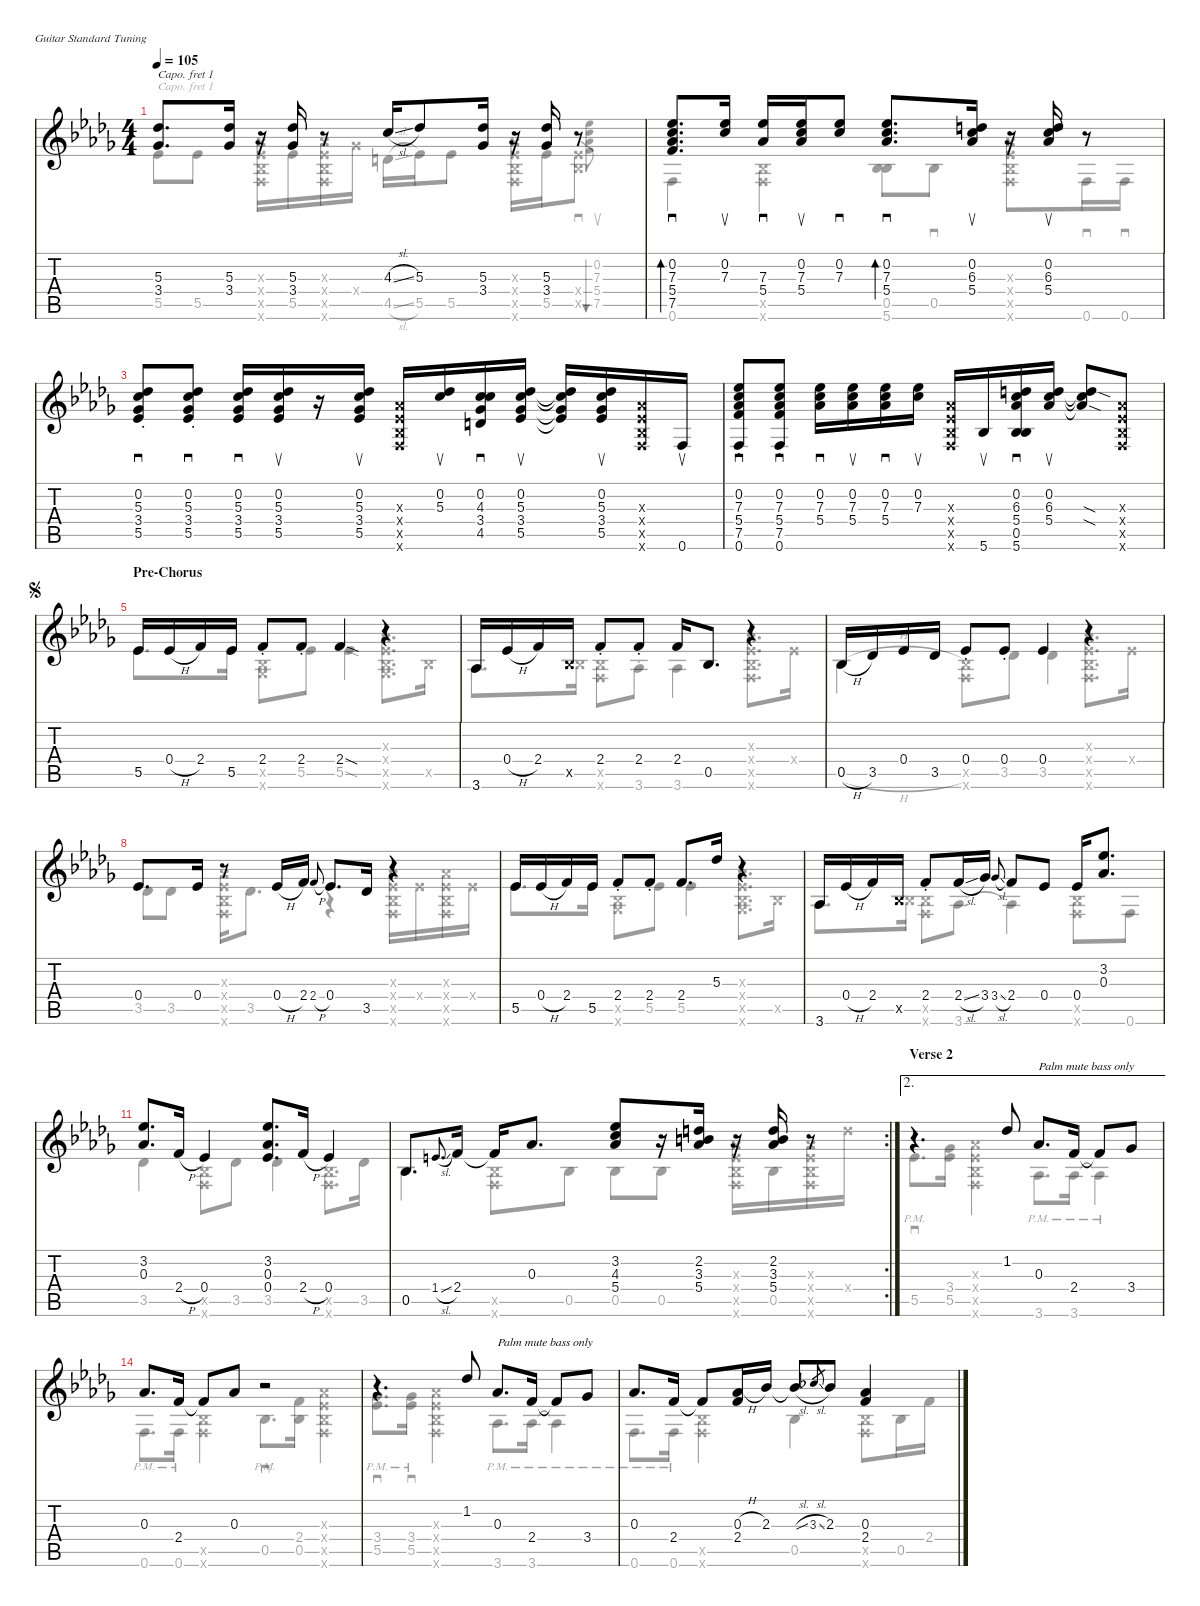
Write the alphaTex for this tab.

\defaultSystemsLayout 4
\hideDynamics
\bracketExtendMode nobrackets
\singleTrackTrackNamePolicy hidden
\multiTrackTrackNamePolicy hidden
\otherSystemsTrackNameOrientation horizontal
\extendBarLines
\defaultBarNumberDisplay FirstOfSystem
\track ("Steel Guitar" "s.guit.") {instrument acousticguitarsteel}
\staff {score tabs}
\capo 1
\tuning (E4 B3 G3 D3 A2 E2)
\voice
\ts (4 4)
\tempo 105
\clef g2
\ks db
(5.3{acc b} 3.4{acc b}).8{d dy mf beam Up} (5.3{acc b} 3.4{acc b}).16{beam Up} r.16{beam Up} (5.3{acc b} 3.4{acc b}).16{beam Up} r.8{beam Up} 4.3{sl acc forcenatural}.16{beam Up} 5.3{acc b}.8{beam Up} (5.3{acc b} 3.4{acc b}).16{beam Up} r.16{beam Up} (5.3{acc b} 3.4{acc b}).16{beam Up} r.8{beam Up} |
(7.3{acc b} 5.4{acc b} 7.5{acc forcenatural} 0.2{acc forcenatural}).8{d sd bd 30 beam Up} (7.3{acc b} 0.2{acc forcenatural}).16{su beam Up} (7.3{acc b} 5.4{acc b}).16{sd beam Up} (0.2{acc forcenatural} 7.3{acc b} 5.4{acc b}).16{su beam Up} (7.3{acc b} 0.2{acc forcenatural}).8{sd beam Up} (7.3{acc b} 5.4{acc b} 0.2{acc forcenatural}).8{d sd bd 30 beam Up} (6.3{acc forcenatural} 5.4{acc b} 0.2{acc forcenatural}).16{su beam Up} r.16{beam Up} (6.3{acc forcenatural} 5.4{acc b} 0.2{acc forcenatural}).16{su beam Up} r.8{beam Up} |
(0.2{st acc forcenatural} 5.3{st acc b} 3.4{st acc b} 5.5{st acc b}).8{sd beam Up} (0.2{st acc forcenatural} 5.3{st acc b} 3.4{st acc b} 5.5{st acc b}).8{sd beam Up} (0.2{acc forcenatural} 5.3{acc b} 3.4{acc b} 5.5{acc b}).16{sd beam Up} (0.2{acc forcenatural} 5.3{acc b} 3.4{acc b} 5.5{acc b}).16{su beam Up} r.16{beam Up} (0.2{acc forcenatural} 5.3{acc b} 3.4{acc b} 5.5{acc b}).16{su beam Up} (0.6{x acc forcenatural} 0.5{x acc b} 0.4{x acc b} 0.3{x acc b}).16{beam Up} (0.2{acc forcenatural} 5.3{acc b}).16{su beam Up} (0.2{acc forcenatural} 4.3{acc forcenatural} 3.4{acc b} 4.5{acc forcenatural}).16{sd beam Up} (0.2{acc forcenatural} 5.3{acc b} 3.4{acc b} 5.5{acc b}).16{su beam Up} (0.2{t acc forcenatural} 5.3{t acc b} 3.4{t acc b} 5.5{t acc b}).16{beam Up} (0.2{acc forcenatural} 5.3{acc b} 3.4{acc b} 5.5{acc b}).16{su beam Up} (0.3{x acc b} 0.4{x acc b} 0.5{x acc b} 0.6{x acc forcenatural}).16{beam Up} 0.6{acc forcenatural}.16{su beam Up} |
(0.2{st acc forcenatural} 7.3{st acc b} 5.4{st acc b} 7.5{st acc forcenatural} 0.6{st acc forcenatural}).8{sd beam Up} (0.2{st acc forcenatural} 7.3{st acc b} 5.4{st acc b} 7.5{st acc forcenatural} 0.6{st acc forcenatural}).8{sd beam Up} (0.2{acc forcenatural} 7.3{acc b} 5.4{acc b}).16{sd beam Down} (0.2{acc forcenatural} 7.3{acc b} 5.4{acc b}).16{su beam Down} (0.2{acc forcenatural} 7.3{acc b} 5.4{acc b}).16{sd beam Down} (0.2{acc forcenatural} 7.3{acc b}).16{su beam Down} (0.3{x acc b} 0.4{x acc b} 0.5{x acc b} 0.6{x acc forcenatural}).16{beam Up} 5.6{acc b}.16{su beam Up} (0.2{acc forcenatural} 6.3{acc forcenatural} 5.4{acc b} 5.6{acc b} 0.5{acc b}).16{sd beam Up} (0.2{acc forcenatural} 6.3{acc forcenatural} 5.4{acc b}).16{su beam Up} (0.2{t acc forcenatural} 6.3{sod t acc forcenatural} 5.4{sod t acc b}).8{beam Up} (0.4{x acc b} 0.5{x acc b} 0.6{x acc forcenatural} 0.3{x acc b}).8{beam Up} |
\section ("" "Pre-Chorus")
\jump segno
5.5{acc b}.16{beam Up} 0.4{h acc b}.16{beam Up} 2.4{acc forcenatural}.16{beam Up} 5.5{acc b}.16{beam Up} 2.4{st acc forcenatural}.8{beam Up} 2.4{st acc forcenatural}.8{beam Up} 2.4{sod acc forcenatural}.4{beam Up} r.4{beam Up} |
3.6{acc b}.16{beam Up} 0.4{h acc b}.16{beam Up} 2.4{acc forcenatural}.16{beam Up} 0.5{x acc b}.16{beam Up} 2.4{st acc forcenatural}.8{beam Up} 2.4{st acc forcenatural}.8{beam Up} 2.4{acc forcenatural}.16{beam Up} 0.5{acc b}.8{d beam Up} r.4{beam Up} |
0.5{h acc b}.16{beam Up} 3.5{acc b}.16{beam Up} 0.4{acc b}.16{beam Up} 3.5{acc b}.16{beam Up} 0.4{st acc b}.8{beam Up} 0.4{st acc b}.8{beam Up} 0.4{acc b}.4{beam Up} r.4{beam Up} |
0.4{acc b}.8{d beam Up} 0.4{acc b}.16{beam Up} r.8{beam Up} 0.4{h acc b}.16{beam Up} 2.4{acc forcenatural}.16{beam Up} 2.4{h acc forcenatural}.8{gr onbeat beam Up} 0.4{acc b}.8{d beam Up} 3.5{acc b}.16{beam Up} r.4{beam Up} |
5.5{acc b}.16{beam Up} 0.4{h acc b}.16{beam Up} 2.4{acc forcenatural}.16{beam Up} 5.5{acc b}.16{beam Up} 2.4{st acc forcenatural}.8{beam Up} 2.4{st acc forcenatural}.8{beam Up} 2.4{acc forcenatural}.8{d beam Up} 5.3{acc b}.16{beam Up} r.4{beam Up} |
3.6{acc b}.16{beam Up} 0.4{h acc b}.16{beam Up} 2.4{acc forcenatural}.16{beam Up} 0.5{x acc b}.16{beam Up} 2.4{st acc forcenatural}.8{beam Up} 2.4{sl acc forcenatural}.16{beam Up} 3.4{acc b}.16{beam Up} 3.4{sl acc b}.8{gr onbeat beam Up} 2.4{acc forcenatural}.8{beam Up} 0.4{acc b}.8{beam Up} 0.4{acc b}.16{beam Up} (3.2{acc b} 0.3{acc b}).8{d beam Up} |
(3.2{acc b} 0.3{acc b}).8{d beam Up} 2.4{h acc forcenatural}.16{beam Up} 0.4{acc b}.4{beam Up} (0.3{acc b} 3.2{acc b} 0.4{acc b}).8{d beam Up} 2.4{h acc forcenatural}.16{beam Up} 0.4{acc b}.4{beam Up} |
\rc 2
0.5{acc b}.8{d beam Up} 1.4{sl acc forcenatural}.8{d gr onbeat beam Up} 2.4{acc forcenatural}.16{beam Up} 2.4{t acc forcenatural}.16{beam Up} 0.3{acc b}.8{d beam Up} (3.2{acc b} 4.3{acc forcenatural} 5.4{acc b}).8{beam Up} r.16{beam Up} (2.2{acc forcenatural} 3.3{acc forcenatural} 5.4{acc b}).16{beam Up} r.16{beam Up} (2.2{acc forcenatural} 3.3{acc forcenatural} 5.4{acc b}).16{beam Up} r.8{beam Up} |
\ae 2
\section ("" "Verse 2")
r.4{d beam Up} 1.2{acc b}.8{beam Up} 0.3{acc b}.8{d txt "Palm mute bass only" beam Up} 2.4{acc forcenatural}.16{beam Up} 2.4{t acc forcenatural}.8{beam Up} 3.4{acc b}.8{beam Up} |
0.3{acc b}.8{d beam Up} 2.4{acc forcenatural}.16{beam Up} 2.4{t acc forcenatural}.8{beam Up} 0.3{acc b}.8{beam Up} r.2{beam Up} |
r.4{d beam Up} 1.2{acc b}.8{beam Up} 0.3{acc b}.8{d txt "Palm mute bass only" beam Up} 2.4{acc forcenatural}.16{beam Up} 2.4{t acc forcenatural}.8{beam Up} 3.4{acc b}.8{beam Up} |
0.3{acc b}.8{d beam Up} 2.4{acc forcenatural}.16{beam Up} 2.4{t acc forcenatural}.8{beam Up} (0.3{h acc b} 2.4{acc forcenatural}).16{beam Up} 2.3{acc b}.16{beam Up} 2.3{sl t acc b}.8{beam Up} 3.3{sl acc b}.8{gr beam Up} 2.3{acc b}.8{beam Up} (0.3{acc b} 2.4{acc forcenatural}).4{beam Up}
\voice
\clef g2
\ottava regular
\simile none
\ks db
|
|
|
|
|
|
|
|
|
|
|
|
|
|
|
\voice
\clef g2
\ottava regular
\simile none
\ks db
5.5{acc b}.8{dy mf beam Down} 5.5{acc b}.8{beam Down} (0.6{x acc forcenatural} 0.5{x acc b} 0.4{x acc b} 0.3{x acc b}).16{beam Down} 5.5{acc b}.16{beam Down} (0.6{x acc forcenatural} 0.5{x acc b} 0.4{x acc b} 0.3{x acc b}).16{beam Down} 3.4{x acc b}.16{beam Down} 4.5{sl acc forcenatural}.16{beam Down} 5.5{acc b}.16{beam Down} 5.5{acc b}.8{beam Down} (0.3{x acc b} 0.4{x acc b} 0.5{x acc b} 0.6{x acc forcenatural}).16{beam Down} 5.5{acc b}.16{beam Down} (0.4{x acc b} 0.5{x acc b}).8{sd beam Down} (0.2{acc forcenatural} 7.3{acc b} 5.4{acc b} 7.5{acc forcenatural}).8{su bu 30 gr beam Down} |
0.6{acc forcenatural}.4{beam Down} (0.5{x acc b} 0.6{x acc forcenatural}).4{beam Down} (5.6{acc b} 0.5{acc b}).8{beam Down} 0.5{acc b}.8{sd beam Down} (0.6{x acc forcenatural} 0.5{x acc b} 0.4{x acc b} 0.3{x acc b}).8{beam Down} 0.6{acc forcenatural}.16{sd beam Down} 0.6{acc forcenatural}.16{sd beam Down} |
|
|
5.5{acc b}.8{d beam Down} 5.5{acc b}.16{beam Down} (0.5{x acc b} 1.6{x acc b}).8{beam Down} 5.5{st acc b}.8{beam Down} 5.5{sod acc b}.4{beam Down} (1.6{x acc b} 0.5{x acc b} 0.4{x acc b} 0.3{x acc b}).8{d beam Down} 0.5{x acc b}.16{beam Down} |
3.6{acc b}.8{d beam Down} 0.5{x acc b}.16{beam Down} (0.6{x acc forcenatural} 0.5{x acc b}).8{beam Down} 3.6{st acc b}.8{beam Down} 3.6{acc b}.4{beam Down} (0.6{x acc forcenatural} 0.5{x acc b} 0.4{x acc b} 0.3{x acc b}).8{d beam Down} 0.4{x acc b}.16{beam Down} |
0.5{h acc b}.4{beam Down} (0.6{x acc forcenatural} 0.5{x acc b}).8{beam Down} 3.5{st acc b}.8{beam Down} 3.5{acc b}.4{beam Down} (0.6{x acc forcenatural} 0.5{x acc b} 0.4{x acc b} 0.3{x acc b}).8{d beam Down} 0.4{x acc b}.16{beam Down} |
3.5{acc b}.8{beam Down} 3.5{acc b}.8{beam Down} (0.6{x acc forcenatural} 0.5{x acc b} 0.4{x acc b} 0.3{x acc b}).16{beam Down} 3.5{acc b}.8{d beam Down} r.4{beam Down} (0.6{x acc forcenatural} 0.5{x acc b} 0.4{x acc b} 0.3{x acc b}).16{beam Down} 0.4{x acc b}.16{beam Down} (0.6{x acc forcenatural} 0.5{x acc b} 0.4{x acc b} 0.3{x acc b}).16{beam Down} 0.4{x acc b}.16{beam Down} |
5.5{acc b}.8{d beam Down} 5.5{acc b}.16{beam Down} (0.5{x acc b} 1.6{x acc b}).8{beam Down} 5.5{st acc b}.8{beam Down} 5.5{acc b}.4{beam Down} (1.6{x acc b} 0.5{x acc b} 0.4{x acc b} 0.3{x acc b}).8{d beam Down} 0.5{x acc b}.16{beam Down} |
3.6{acc b}.8{d beam Down} 0.5{x acc b}.16{beam Down} (0.6{x acc forcenatural} 0.5{x acc b}).8{beam Down} 3.6{acc b}.8{beam Down} 3.6{t acc b}.4{beam Down} (0.6{x acc forcenatural} 0.5{x acc b}).8{beam Down} 0.6{acc forcenatural}.8{beam Down} |
3.5{acc b}.4{beam Down} (0.5{x acc b} 0.6{x acc forcenatural}).8{beam Down} 3.5{acc b}.8{beam Down} 3.5{acc b}.4{beam Down} (0.5{x acc b} 0.6{x acc forcenatural}).8{d beam Down} 3.5{acc b}.16{beam Down} |
0.5{acc b}.4{beam Down} (0.5{x acc b} 0.6{x acc forcenatural}).8{beam Down} 0.5{acc b}.8{beam Down} 0.5{acc b}.8{beam Down} 0.5{acc b}.8{beam Down} (0.6{x acc forcenatural} 0.5{x acc b} 0.3{x acc b} 1.4{x acc forcenatural}).16{beam Down} 0.5{acc b}.16{beam Down} (0.6{x acc forcenatural} 0.5{x acc b} 1.4{x acc forcenatural} 0.3{x acc b}).16{beam Down} 11.4{x acc forcenatural}.16{beam Down} |
5.5{pm acc b}.8{d sd beam Down} (5.5{acc b} 3.4{acc b}).16{beam Down} (0.5{x acc b} 0.6{x acc forcenatural} 0.4{x acc b} 0.3{x acc b}).4{beam Down} 3.6{pm acc b}.8{d txt "Palm mute bass only" beam Down} 3.6{pm acc b}.16{beam Down} 3.6{pm t acc b}.4{beam Down} |
0.6{pm acc forcenatural}.8{d beam Down} 0.6{pm acc forcenatural}.16{beam Down} (0.6{x acc forcenatural} 0.5{x acc b}).4{beam Down} 0.5{pm acc b}.8{d sd beam Down} (2.4{acc forcenatural} 0.5{acc b}).16{beam Down} (0.6{x acc forcenatural} 0.5{x acc b} 0.4{x acc b} 0.3{x acc b}).4{beam Down} |
(5.5{pm acc b} 3.4{pm acc b}).8{d sd beam Down} (5.5{pm acc b} 3.4{pm acc b}).16{sd beam Down} (0.5{x acc b} 0.6{x acc forcenatural} 0.4{x acc b} 0.3{x acc b}).4{beam Down} 3.6{pm acc b}.8{d txt "Palm mute bass only" beam Down} 3.6{pm acc b}.16{beam Down} 3.6{pm t acc b}.4{beam Down} |
0.6{pm acc forcenatural}.8{d beam Down} 0.6{pm acc forcenatural}.16{beam Down} (0.6{x acc forcenatural} 0.5{x acc b}).4{beam Down} 0.5{acc b}.4{beam Down} (0.6{x acc forcenatural} 0.5{x acc b}).8{beam Down} 0.5{acc b}.16{beam Down} 2.4{acc forcenatural}.16{beam Down}
